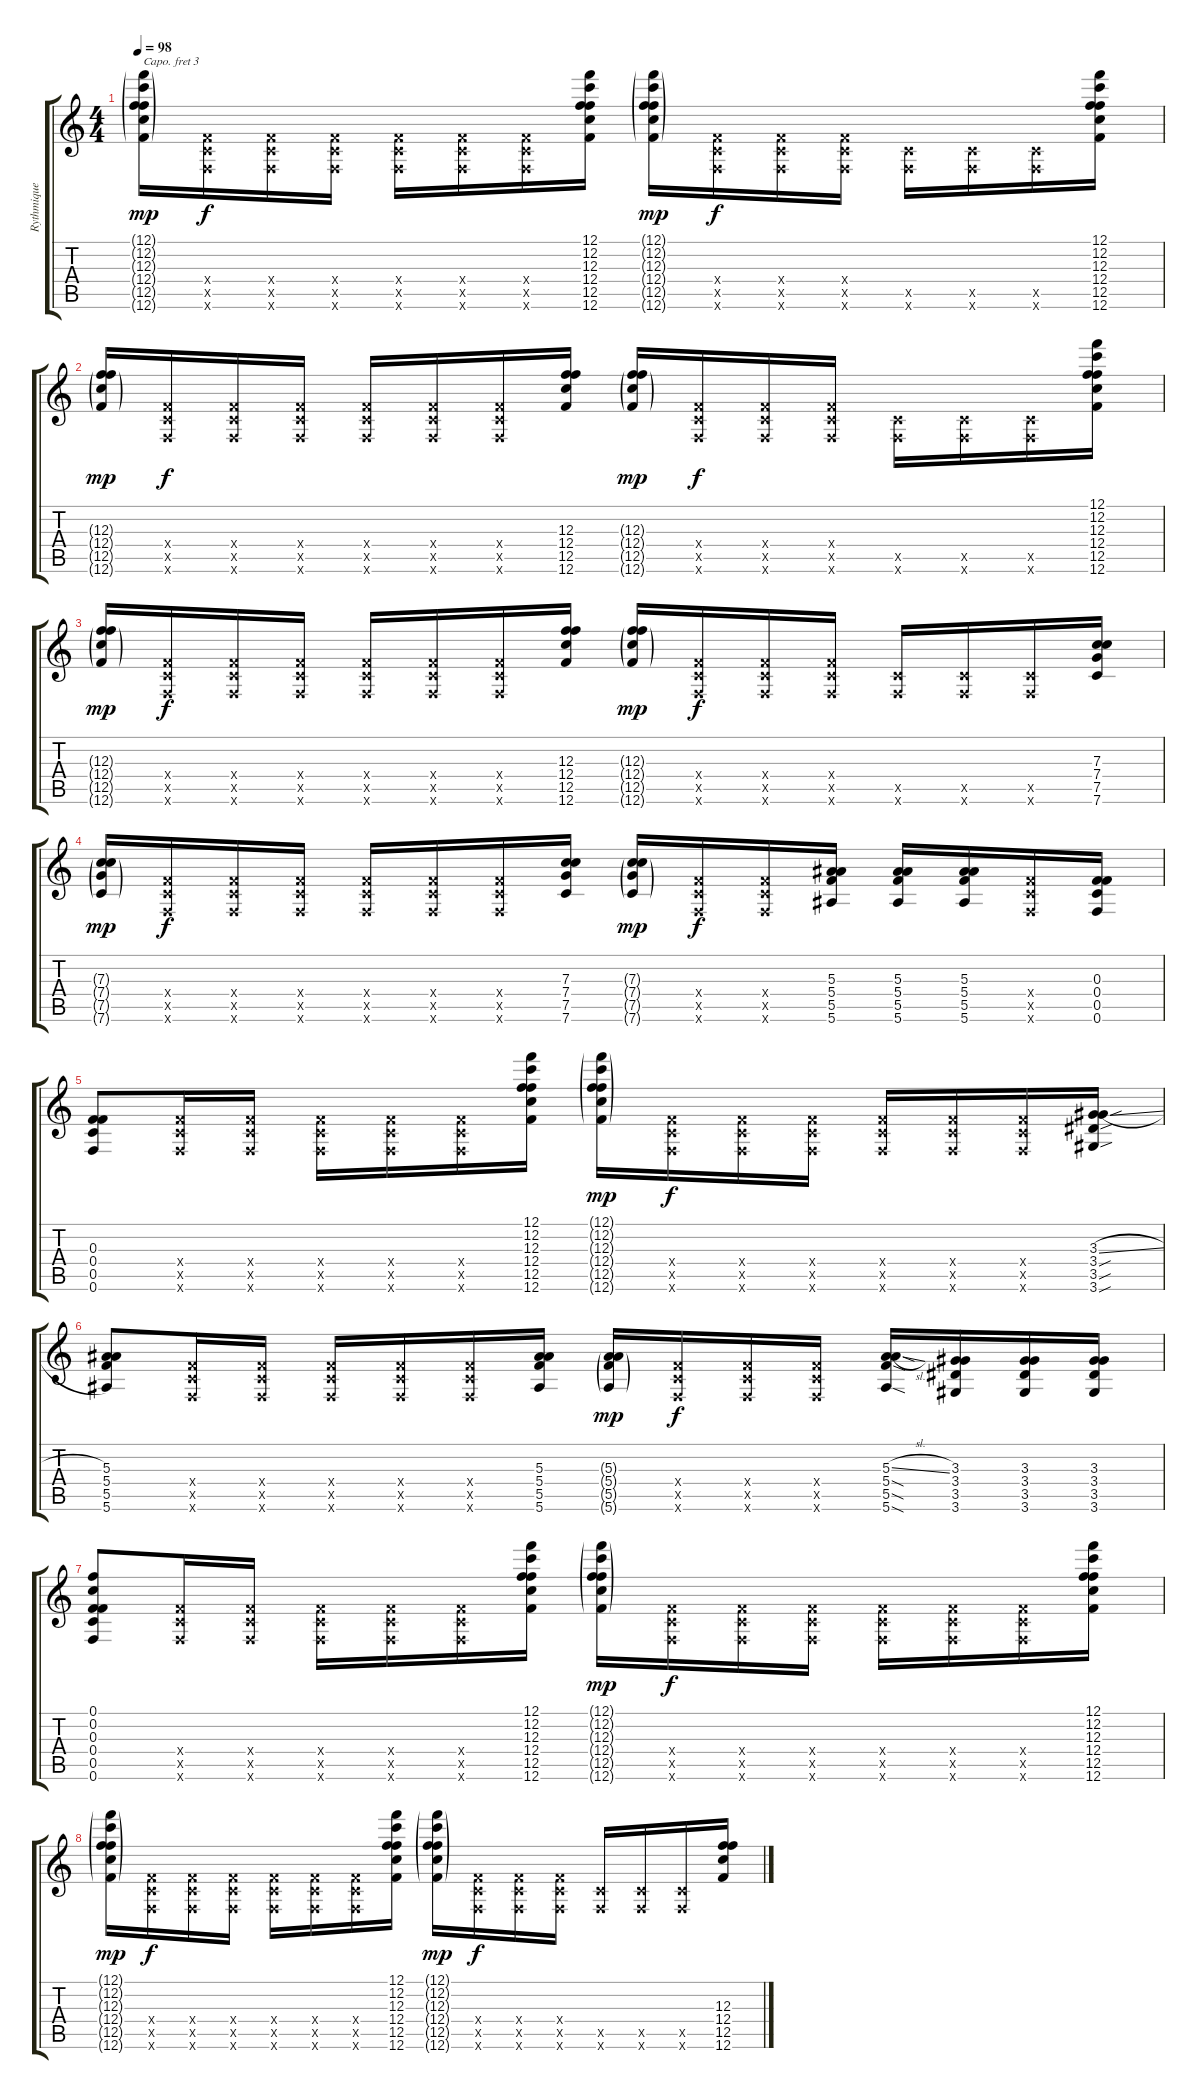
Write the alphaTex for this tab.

\track ("Rythmique 2" "Rythmique ") {instrument acousticguitarnylon}
\staff {score tabs}
\capo 3
\tuning (D4 A3 D3 D3 A2 D2) {hide}
\ts (4 4)
\tempo 98
\clef g2
\ks c
(12.1{g} 12.2{g} 12.3{g} 12.4{g} 12.5{g} 12.6{g}).16{dy mp} (0.4{x} 0.5{x} 0.6{x}).16{dy f} (0.4{x} 0.5{x} 0.6{x}).16 (0.4{x} 0.5{x} 0.6{x}).16 (0.4{x} 0.5{x} 0.6{x}).16 (0.4{x} 0.5{x} 0.6{x}).16 (0.4{x} 0.5{x} 0.6{x}).16 (12.1 12.2 12.3 12.4 12.5 12.6).16 (12.1{g} 12.2{g} 12.3{g} 12.4{g} 12.5{g} 12.6{g}).16{dy mp} (0.4{x} 0.5{x} 0.6{x}).16{dy f} (0.4{x} 0.5{x} 0.6{x}).16 (0.4{x} 0.5{x} 0.6{x}).16 (0.5{x} 0.6{x}).16 (0.5{x} 0.6{x}).16 (0.5{x} 0.6{x}).16 (12.1 12.2 12.3 12.4 12.5 12.6).16 |
(12.3{g} 12.4{g} 12.5{g} 12.6{g}).16{dy mp} (0.4{x} 0.5{x} 0.6{x}).16{dy f} (0.4{x} 0.5{x} 0.6{x}).16 (0.4{x} 0.5{x} 0.6{x}).16 (0.4{x} 0.5{x} 0.6{x}).16 (0.4{x} 0.5{x} 0.6{x}).16 (0.4{x} 0.5{x} 0.6{x}).16 (12.3 12.4 12.5 12.6).16 (12.3{g} 12.4{g} 12.5{g} 12.6{g}).16{dy mp} (0.4{x} 0.5{x} 0.6{x}).16{dy f} (0.4{x} 0.5{x} 0.6{x}).16 (0.4{x} 0.5{x} 0.6{x}).16 (0.5{x} 0.6{x}).16 (0.5{x} 0.6{x}).16 (0.5{x} 0.6{x}).16 (12.1 12.2 12.3 12.4 12.5 12.6).16 |
(12.3{g} 12.4{g} 12.5{g} 12.6{g}).16{dy mp} (0.4{x} 0.5{x} 0.6{x}).16{dy f} (0.4{x} 0.5{x} 0.6{x}).16 (0.4{x} 0.5{x} 0.6{x}).16 (0.4{x} 0.5{x} 0.6{x}).16 (0.4{x} 0.5{x} 0.6{x}).16 (0.4{x} 0.5{x} 0.6{x}).16 (12.3 12.4 12.5 12.6).16 (12.3{g} 12.4{g} 12.5{g} 12.6{g}).16{dy mp} (0.4{x} 0.5{x} 0.6{x}).16{dy f} (0.4{x} 0.5{x} 0.6{x}).16 (0.4{x} 0.5{x} 0.6{x}).16 (0.5{x} 0.6{x}).16 (0.5{x} 0.6{x}).16 (0.5{x} 0.6{x}).16 (7.3 7.4 7.5 7.6).16 |
(7.3{g} 7.4{g} 7.5{g} 7.6{g}).16{dy mp} (0.4{x} 0.5{x} 0.6{x}).16{dy f} (0.4{x} 0.5{x} 0.6{x}).16 (0.4{x} 0.5{x} 0.6{x}).16 (0.4{x} 0.5{x} 0.6{x}).16 (0.4{x} 0.5{x} 0.6{x}).16 (0.4{x} 0.5{x} 0.6{x}).16 (7.3 7.4 7.5 7.6).16 (7.3{g} 7.4{g} 7.5{g} 7.6{g}).16{dy mp} (0.4{x} 0.5{x} 0.6{x}).16{dy f} (0.4{x} 0.5{x} 0.6{x}).16 (5.3 5.4 5.5 5.6).16 (5.3 5.4 5.5 5.6).16 (5.3 5.4 5.5 5.6).16 (0.4{x} 0.5{x} 0.6{x}).16 (0.3 0.4 0.5 0.6).16 |
(0.3 0.4 0.5 0.6).8 (0.4{x} 0.5{x} 0.6{x}).16 (0.4{x} 0.5{x} 0.6{x}).16 (0.4{x} 0.5{x} 0.6{x}).16 (0.4{x} 0.5{x} 0.6{x}).16 (0.4{x} 0.5{x} 0.6{x}).16 (12.1 12.2 12.3 12.4 12.5 12.6).16 (12.1{g} 12.2{g} 12.3{g} 12.4{g} 12.5{g} 12.6{g}).16{dy mp} (0.4{x} 0.5{x} 0.6{x}).16{dy f} (0.4{x} 0.5{x} 0.6{x}).16 (0.4{x} 0.5{x} 0.6{x}).16 (0.4{x} 0.5{x} 0.6{x}).16 (0.4{x} 0.5{x} 0.6{x}).16 (0.4{x} 0.5{x} 0.6{x}).16 (3.3{sl} 3.4{sou} 3.5{sou} 3.6{sou}).16 |
(5.3 5.4 5.5 5.6).8 (0.4{x} 0.5{x} 0.6{x}).16 (0.4{x} 0.5{x} 0.6{x}).16 (0.4{x} 0.5{x} 0.6{x}).16 (0.4{x} 0.5{x} 0.6{x}).16 (0.4{x} 0.5{x} 0.6{x}).16 (5.3 5.4 5.5 5.6).16 (5.3{g} 5.4{g} 5.5{g} 5.6{g}).16{dy mp} (0.4{x} 0.5{x} 0.6{x}).16{dy f} (0.4{x} 0.5{x} 0.6{x}).16 (0.4{x} 0.5{x} 0.6{x}).16 (5.3{sl} 5.4{sod} 5.5{sod} 5.6{sod}).16 (3.3 3.4 3.5 3.6).16 (3.3 3.4 3.5 3.6).16 (3.3 3.4 3.5 3.6).16 |
(0.1 0.2 0.3 0.4 0.5 0.6).8 (0.4{x} 0.5{x} 0.6{x}).16 (0.4{x} 0.5{x} 0.6{x}).16 (0.4{x} 0.5{x} 0.6{x}).16 (0.4{x} 0.5{x} 0.6{x}).16 (0.4{x} 0.5{x} 0.6{x}).16 (12.1 12.2 12.3 12.4 12.5 12.6).16 (12.1{g} 12.2{g} 12.3{g} 12.4{g} 12.5{g} 12.6{g}).16{dy mp} (0.4{x} 0.5{x} 0.6{x}).16{dy f} (0.4{x} 0.5{x} 0.6{x}).16 (0.4{x} 0.5{x} 0.6{x}).16 (0.4{x} 0.5{x} 0.6{x}).16 (0.4{x} 0.5{x} 0.6{x}).16 (0.4{x} 0.5{x} 0.6{x}).16 (12.1 12.2 12.3 12.4 12.5 12.6).16 |
(12.1{g} 12.2{g} 12.3{g} 12.4{g} 12.5{g} 12.6{g}).16{dy mp} (0.4{x} 0.5{x} 0.6{x}).16{dy f} (0.4{x} 0.5{x} 0.6{x}).16 (0.4{x} 0.5{x} 0.6{x}).16 (0.4{x} 0.5{x} 0.6{x}).16 (0.4{x} 0.5{x} 0.6{x}).16 (0.4{x} 0.5{x} 0.6{x}).16 (12.1 12.2 12.3 12.4 12.5 12.6).16 (12.1{g} 12.2{g} 12.3{g} 12.4{g} 12.5{g} 12.6{g}).16{dy mp} (0.4{x} 0.5{x} 0.6{x}).16{dy f} (0.4{x} 0.5{x} 0.6{x}).16 (0.4{x} 0.5{x} 0.6{x}).16 (0.5{x} 0.6{x}).16 (0.5{x} 0.6{x}).16 (0.5{x} 0.6{x}).16 (12.3 12.4 12.5 12.6).16
